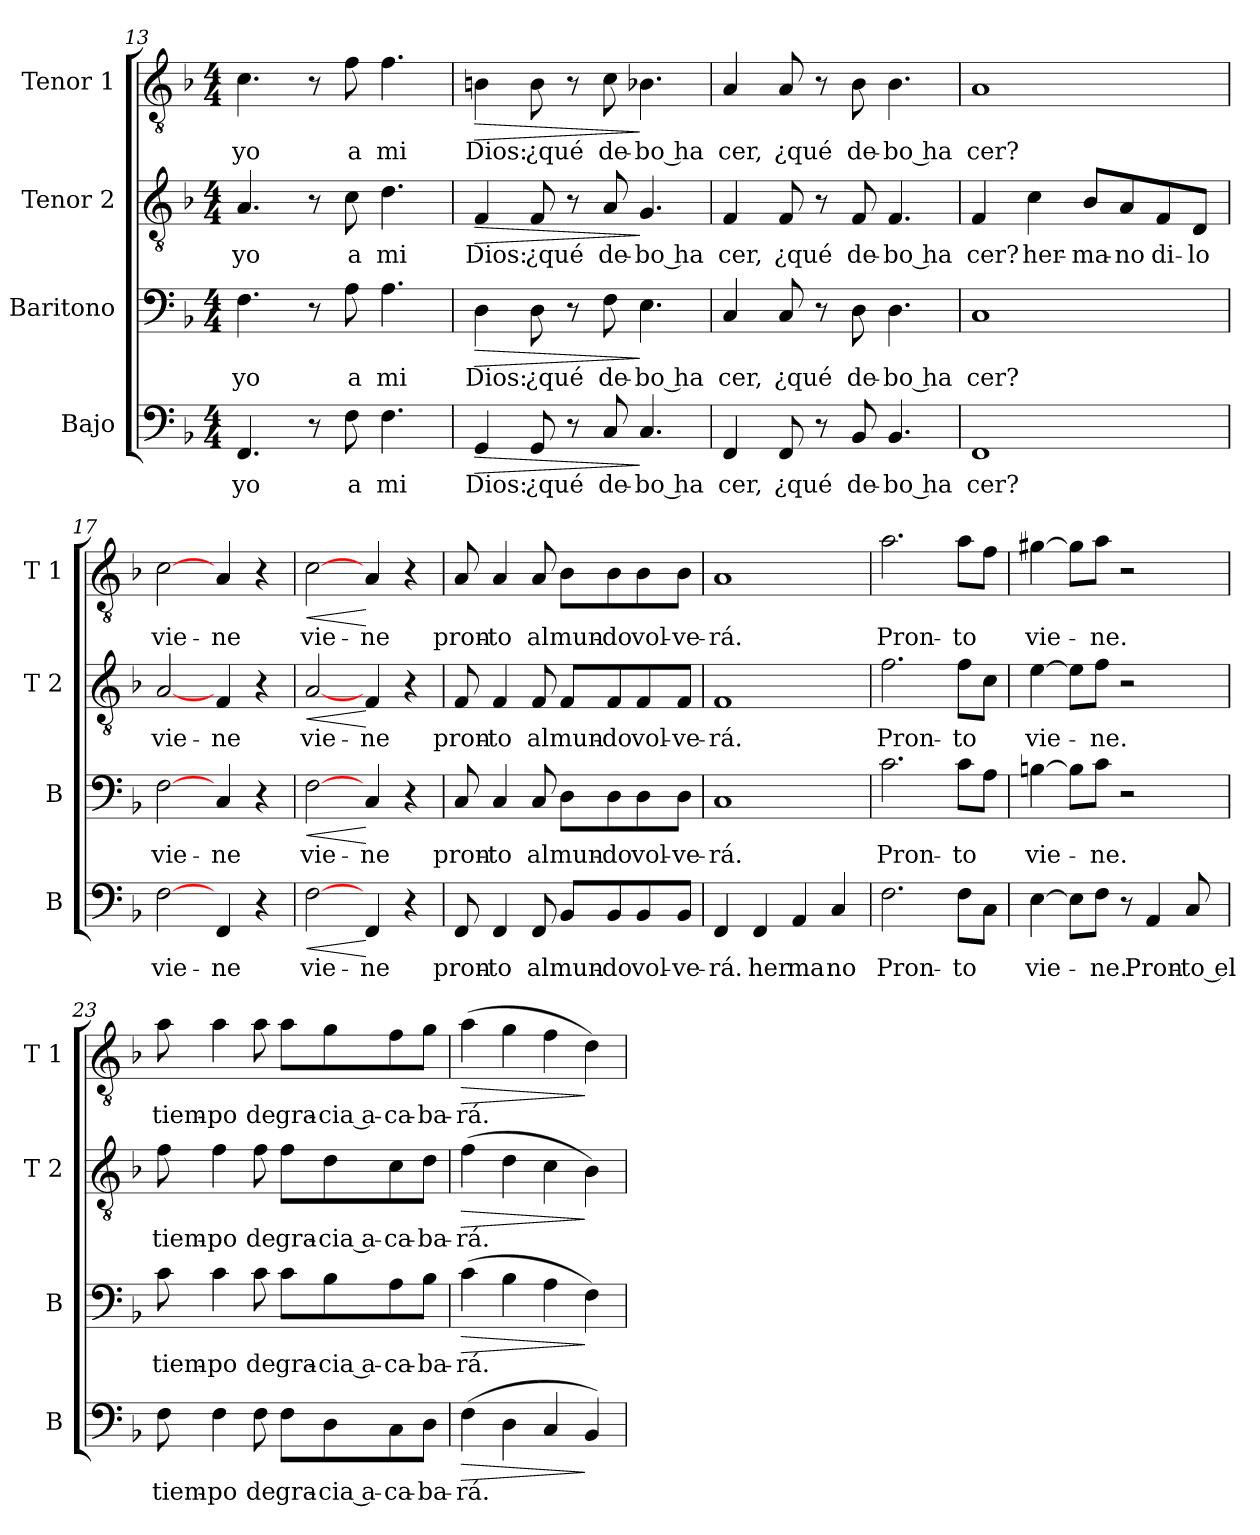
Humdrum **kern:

**kern	**text	**dynam	**kern	**text	**dynam	**kern	**text	**dynam	**kern	**text	**dynam
*part4	*part4	*part4	*part3	*part3	*part3	*part2	*part2	*part2	*part1	*part1	*part1
*staff4	*staff4	*staff4	*staff3	*staff3	*staff3	*staff2	*staff2	*staff2	*staff1	*staff1	*staff1
*I"Bajo	*	*	*I"Baritono	*	*	*I"Tenor 2	*	*	*I"Tenor 1	*	*
*I'B	*	*	*I'B	*	*	*I'T 2	*	*	*I'T 1	*	*
*clefF4	*	*	*clefF4	*	*	*clefGv2	*	*	*clefGv2	*	*
*k[b-]	*	*	*k[b-]	*	*	*k[b-]	*	*	*k[b-]	*	*
*F:	*	*	*F:	*	*	*F:	*	*	*F:	*	*
*M4/4	*	*	*M4/4	*	*	*M4/4	*	*	*M4/4	*	*
=13	=13	=13	=13	=13	=13	=13	=13	=13	=13	=13	=13
!	!LO:LY:b	!	!	!LO:LY:b	!	!	!LO:LY:b	!	!	!LO:LY:b	!
4.FF/	yo	.	4.F\	yo	.	4.A/	yo	.	4.c\	yo	.
8r	.	.	8r	.	.	8r	.	.	8r	.	.
!	!LO:LY:b	!	!	!LO:LY:b	!	!	!LO:LY:b	!	!	!LO:LY:b	!
8F\	a	.	8A\	a	.	8c\	a	.	8f\	a	.
!	!LO:LY:b	!	!	!LO:LY:b	!	!	!LO:LY:b	!	!	!LO:LY:b	!
4.F\	mi	.	4.A\	mi	.	4.d\	mi	.	4.f\	mi	.
=14	=14	=14	=14	=14	=14	=14	=14	=14	=14	=14	=14
!	!LO:LY:b	!LO:HP:b	!	!LO:LY:b	!LO:HP:b	!	!LO:LY:b	!LO:HP:b	!	!LO:LY:b	!LO:HP:b
4GG/	Dios:	>	4D\	Dios:	>	4F/	Dios:	>	4Bn\	Dios:	>
!	!LO:LY:b	!	!	!LO:LY:b	!	!	!LO:LY:b	!	!	!LO:LY:b	!
8GG/	¿qué	.	8D\	¿qué	.	8F/	¿qué	.	8B\	¿qué	.
8r	.	.	8r	.	.	8r	.	.	8r	.	.
!	!LO:LY:b	!	!	!LO:LY:b	!	!	!LO:LY:b	!	!	!LO:LY:b	!
8C/	de-	.	8F\	de-	.	8A/	de-	.	8c\	de-	.
!	!LO:LY:b	!	!	!LO:LY:b	!	!	!LO:LY:b	!	!	!LO:LY:b	!
4.C/	-bo ha	]	4.E\	-bo ha	]	4.G/	-bo ha	]	4.B-X\	-bo ha	]
!!LO:LB:g=z
=15	=15	=15	=15	=15	=15	=15	=15	=15	=15	=15	=15
!	!LO:LY:b	!	!	!LO:LY:b	!	!	!LO:LY:b	!	!	!LO:LY:b	!
4FF/	cer,	.	4C/	cer,	.	4F/	cer,	.	4A/	cer,	.
!	!LO:LY:b	!	!	!LO:LY:b	!	!	!LO:LY:b	!	!	!LO:LY:b	!
8FF/	¿qué	.	8C/	¿qué	.	8F/	¿qué	.	8A/	¿qué	.
8r	.	.	8r	.	.	8r	.	.	8r	.	.
!	!LO:LY:b	!	!	!LO:LY:b	!	!	!LO:LY:b	!	!	!LO:LY:b	!
8BB-/	de-	.	8D\	de-	.	8F/	de-	.	8B-\	de-	.
!	!LO:LY:b	!	!	!LO:LY:b	!	!	!LO:LY:b	!	!	!LO:LY:b	!
4.BB-/	-bo ha	.	4.D\	-bo ha	.	4.F/	-bo ha	.	4.B-\	-bo ha	.
=16	=16	=16	=16	=16	=16	=16	=16	=16	=16	=16	=16
!	!LO:LY:b	!	!	!LO:LY:b	!	!	!LO:LY:b	!	!	!LO:LY:b	!
1FF	cer?	.	1C	cer?	.	4F/	cer?	.	1A	cer?	.
!	!	!	!	!	!	!	!LO:LY:b	!	!	!	!
.	.	.	.	.	.	4c\	her-	.	.	.	.
!	!	!	!	!	!	!	!LO:LY:b	!	!	!	!
.	.	.	.	.	.	8B-/L	-ma-	.	.	.	.
!	!	!	!	!	!	!	!LO:LY:b	!	!	!	!
.	.	.	.	.	.	8A/	-no	.	.	.	.
!	!	!	!	!	!	!	!LO:LY:b	!	!	!	!
.	.	.	.	.	.	8F/	di-	.	.	.	.
!	!	!	!	!	!	!	!LO:LY:b	!	!	!	!
.	.	.	.	.	.	8D/J	-lo	.	.	.	.
=17	=17	=17	=17	=17	=17	=17	=17	=17	=17	=17	=17
!	!LO:LY:b	!	!	!LO:LY:b	!	!	!LO:LY:b	!	!	!LO:LY:b	!
[2F\	vie-	.	[2F\	vie-	.	[2A/	vie-	.	[2c\	vie-	.
!	!LO:LY:b	!	!	!LO:LY:b	!	!	!LO:LY:b	!	!	!LO:LY:b	!
4FF/	-ne	.	4C/	-ne	.	4F/	-ne	.	4A/	-ne	.
4r	.	.	4r	.	.	4r	.	.	4r	.	.
=18	=18	=18	=18	=18	=18	=18	=18	=18	=18	=18	=18
!	!LO:LY:b	!LO:HP:b	!	!LO:LY:b	!LO:HP:b	!	!LO:LY:b	!LO:HP:b	!	!LO:LY:b	!LO:HP:b
[2F\	vie-	<	[2F\	vie-	<	[2A/	vie-	<	[2c\	vie-	<
!	!LO:LY:b	!	!	!LO:LY:b	!	!	!LO:LY:b	!	!	!LO:LY:b	!
4FF/	-ne	[	4C/	-ne	[	4F/	-ne	[	4A/	-ne	[
4r	.	.	4r	.	.	4r	.	.	4r	.	.
=19	=19	=19	=19	=19	=19	=19	=19	=19	=19	=19	=19
!	!LO:LY:b	!	!	!LO:LY:b	!	!	!LO:LY:b	!	!	!LO:LY:b	!
8FF/	pron-	.	8C/	pron-	.	8F/	pron-	.	8A/	pron-	.
!	!LO:LY:b	!	!	!LO:LY:b	!	!	!LO:LY:b	!	!	!LO:LY:b	!
4FF/	-to	.	4C/	-to	.	4F/	-to	.	4A/	-to	.
!	!LO:LY:b	!	!	!LO:LY:b	!	!	!LO:LY:b	!	!	!LO:LY:b	!
8FF/	al	.	8C/	al	.	8F/	al	.	8A/	al	.
!	!LO:LY:b	!	!	!LO:LY:b	!	!	!LO:LY:b	!	!	!LO:LY:b	!
8BB-/L	mun-	.	8D\L	mun-	.	8F/L	mun-	.	8B-\L	mun-	.
!	!LO:LY:b	!	!	!LO:LY:b	!	!	!LO:LY:b	!	!	!LO:LY:b	!
8BB-/	-do	.	8D\	-do	.	8F/	-do	.	8B-\	-do	.
!	!LO:LY:b	!	!	!LO:LY:b	!	!	!LO:LY:b	!	!	!LO:LY:b	!
8BB-/	vol-	.	8D\	vol-	.	8F/	vol-	.	8B-\	vol-	.
!	!LO:LY:b	!	!	!LO:LY:b	!	!	!LO:LY:b	!	!	!LO:LY:b	!
8BB-/J	-ve-	.	8D\J	-ve-	.	8F/J	-ve-	.	8B-\J	-ve-	.
!!LO:PB:g=z
=20	=20	=20	=20	=20	=20	=20	=20	=20	=20	=20	=20
!	!LO:LY:b	!	!	!LO:LY:b	!	!	!LO:LY:b	!	!	!LO:LY:b	!
4FF/	-rá.	.	1C	-rá.	.	1F	-rá.	.	1A	-rá.	.
!	!LO:LY:b	!	!	!	!	!	!	!	!	!	!
4FF/	her	.	.	.	.	.	.	.	.	.	.
!	!LO:LY:b	!	!	!	!	!	!	!	!	!	!
4AA/	ma	.	.	.	.	.	.	.	.	.	.
!	!LO:LY:b	!	!	!	!	!	!	!	!	!	!
4C/	no	.	.	.	.	.	.	.	.	.	.
=21	=21	=21	=21	=21	=21	=21	=21	=21	=21	=21	=21
!	!LO:LY:b	!	!	!LO:LY:b	!	!	!LO:LY:b	!	!	!LO:LY:b	!
2.F\	Pron-	.	2.c\	Pron-	.	2.f\	Pron-	.	2.a\	Pron-	.
!	!LO:LY:b	!	!	!LO:LY:b	!	!	!LO:LY:b	!	!	!LO:LY:b	!
8F\L	-to	.	8c\L	-to	.	8f\L	-to	.	8a\L	-to	.
8C\J	.	.	8A\J	.	.	8c\J	.	.	8f\J	.	.
=22	=22	=22	=22	=22	=22	=22	=22	=22	=22	=22	=22
!	!LO:LY:b	!	!	!LO:LY:b	!	!	!LO:LY:b	!	!	!LO:LY:b	!
[4E\	vie-	.	[4Bn\	vie-	.	[4e\	vie-	.	[4g#X\	vie-	.
8E\L]	.	.	8B\L]	.	.	8e\L]	.	.	8g#\L]	.	.
!	!LO:LY:b	!	!	!LO:LY:b	!	!	!LO:LY:b	!	!	!LO:LY:b	!
8F\J	-ne.	.	8c\J	-ne.	.	8f\J	-ne.	.	8a\J	-ne.	.
8r	.	.	2r	.	.	2r	.	.	2r	.	.
!	!LO:LY:b	!	!	!	!	!	!	!	!	!	!
4AA/	Pron-	.	.	.	.	.	.	.	.	.	.
!	!LO:LY:b	!	!	!	!	!	!	!	!	!	!
8C/	-to el	.	.	.	.	.	.	.	.	.	.
=23	=23	=23	=23	=23	=23	=23	=23	=23	=23	=23	=23
!	!LO:LY:b	!	!	!LO:LY:b	!	!	!LO:LY:b	!	!	!LO:LY:b	!
8F\	tiem-	.	8c\	tiem-	.	8f\	tiem-	.	8a\	tiem-	.
!	!LO:LY:b	!	!	!LO:LY:b	!	!	!LO:LY:b	!	!	!LO:LY:b	!
4F\	-po	.	4c\	-po	.	4f\	-po	.	4a\	-po	.
!	!LO:LY:b	!	!	!LO:LY:b	!	!	!LO:LY:b	!	!	!LO:LY:b	!
8F\	de	.	8c\	de	.	8f\	de	.	8a\	de	.
!	!LO:LY:b	!	!	!LO:LY:b	!	!	!LO:LY:b	!	!	!LO:LY:b	!
8F\L	gra-	.	8c\L	gra-	.	8f\L	gra-	.	8a\L	gra-	.
!	!LO:LY:b	!	!	!LO:LY:b	!	!	!LO:LY:b	!	!	!LO:LY:b	!
8D\	-cia a-	.	8B-\	-cia a-	.	8d\	-cia a-	.	8g\	-cia a-	.
!	!LO:LY:b	!	!	!LO:LY:b	!	!	!LO:LY:b	!	!	!LO:LY:b	!
8C\	-ca-	.	8A\	-ca-	.	8c\	-ca-	.	8f\	-ca-	.
!	!LO:LY:b	!	!	!LO:LY:b	!	!	!LO:LY:b	!	!	!LO:LY:b	!
8D\J	-ba-	.	8B-\J	-ba-	.	8d\J	-ba-	.	8g\J	-ba-	.
=24	=24	=24	=24	=24	=24	=24	=24	=24	=24	=24	=24
!	!LO:LY:b	!LO:HP:b	!	!LO:LY:b	!LO:HP:b	!	!LO:LY:b	!LO:HP:b	!	!LO:LY:b	!LO:HP:b
(>4F\	-rá.	>	(>4c\	-rá.	>	(>4f\	-rá.	>	(>4a\	-rá.	>
4D\	.	.	4B-\	.	.	4d\	.	.	4g\	.	.
4C/	.	.	4A\	.	.	4c\	.	.	4f\	.	.
4BB-/)	.	]	4F\)	.	]	4B-\)	.	]	4d\)	.	]
=	=	=	=	=	=	=	=	=	=	=	=
*-	*-	*-	*-	*-	*-	*-	*-	*-	*-	*-	*-
